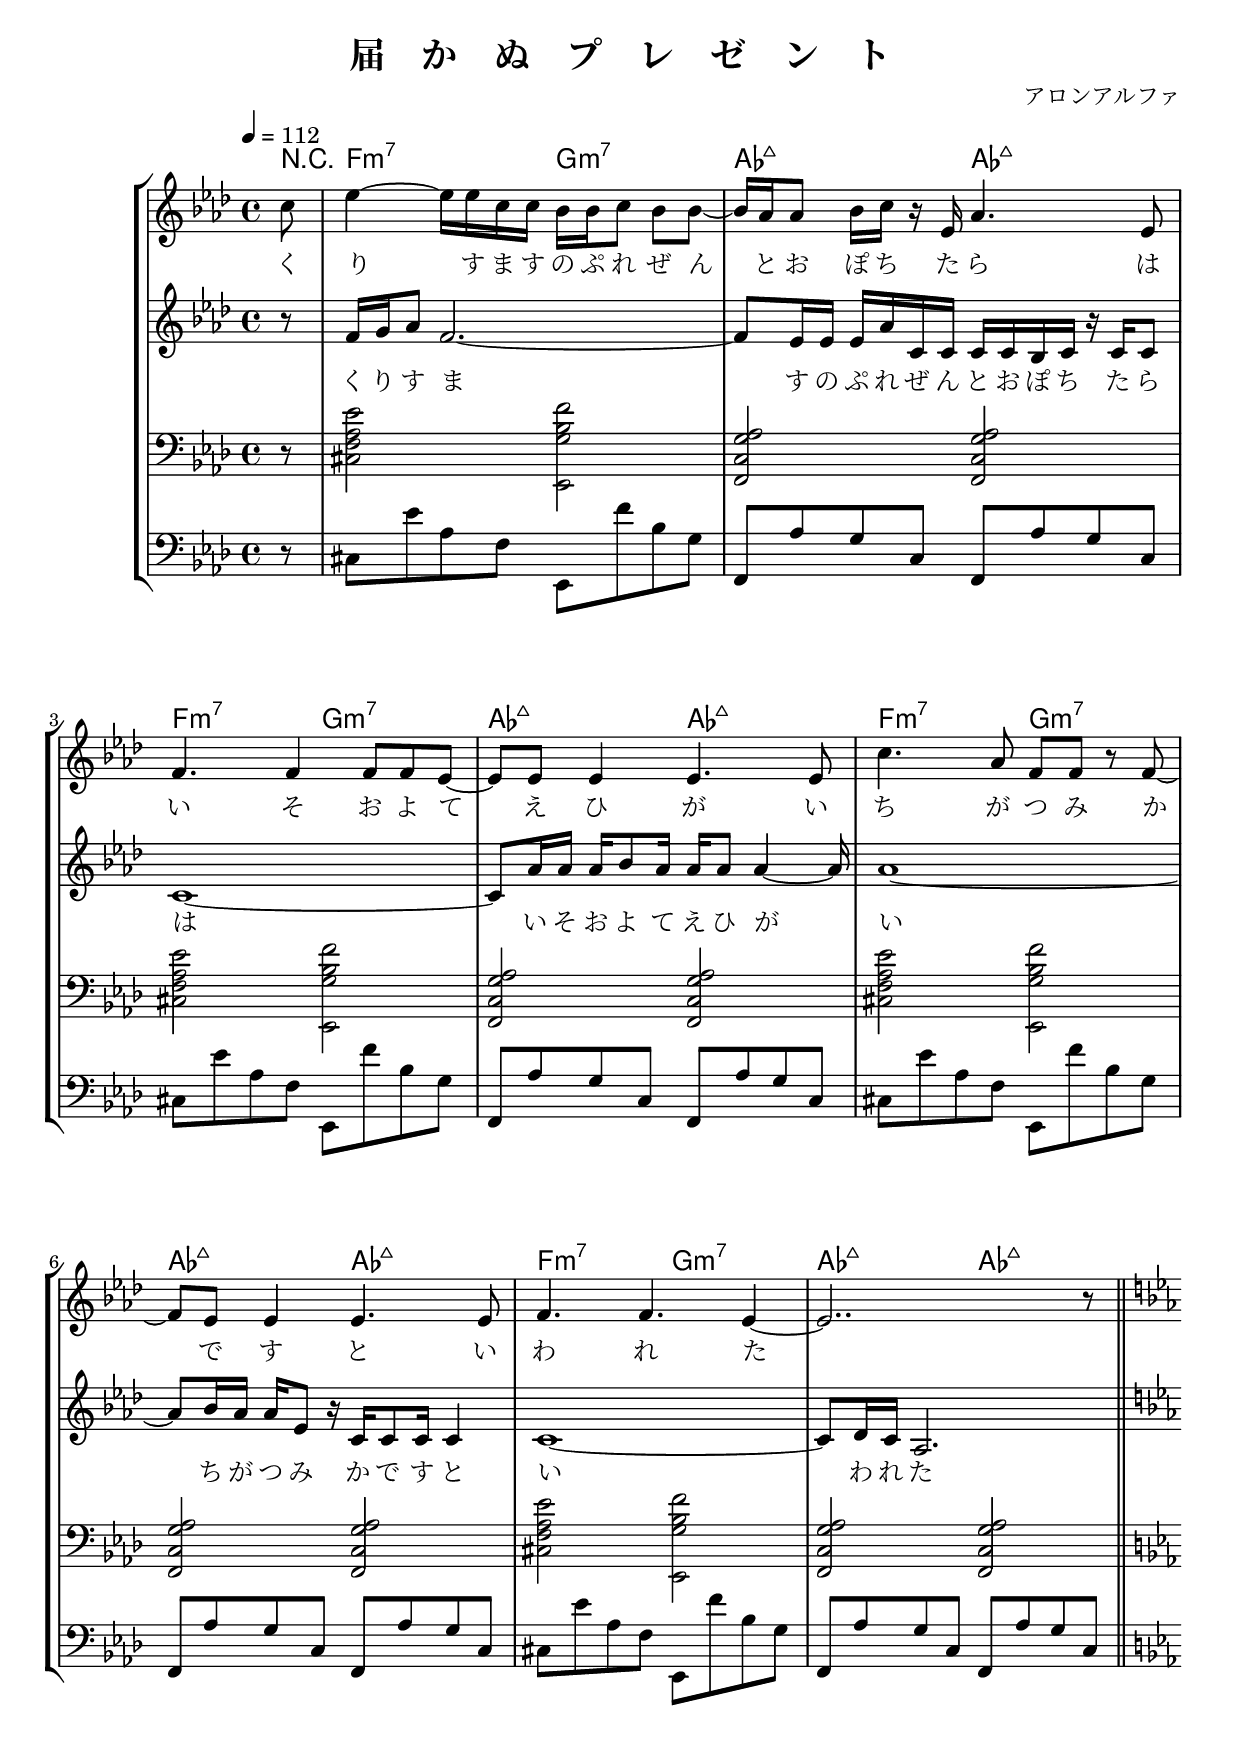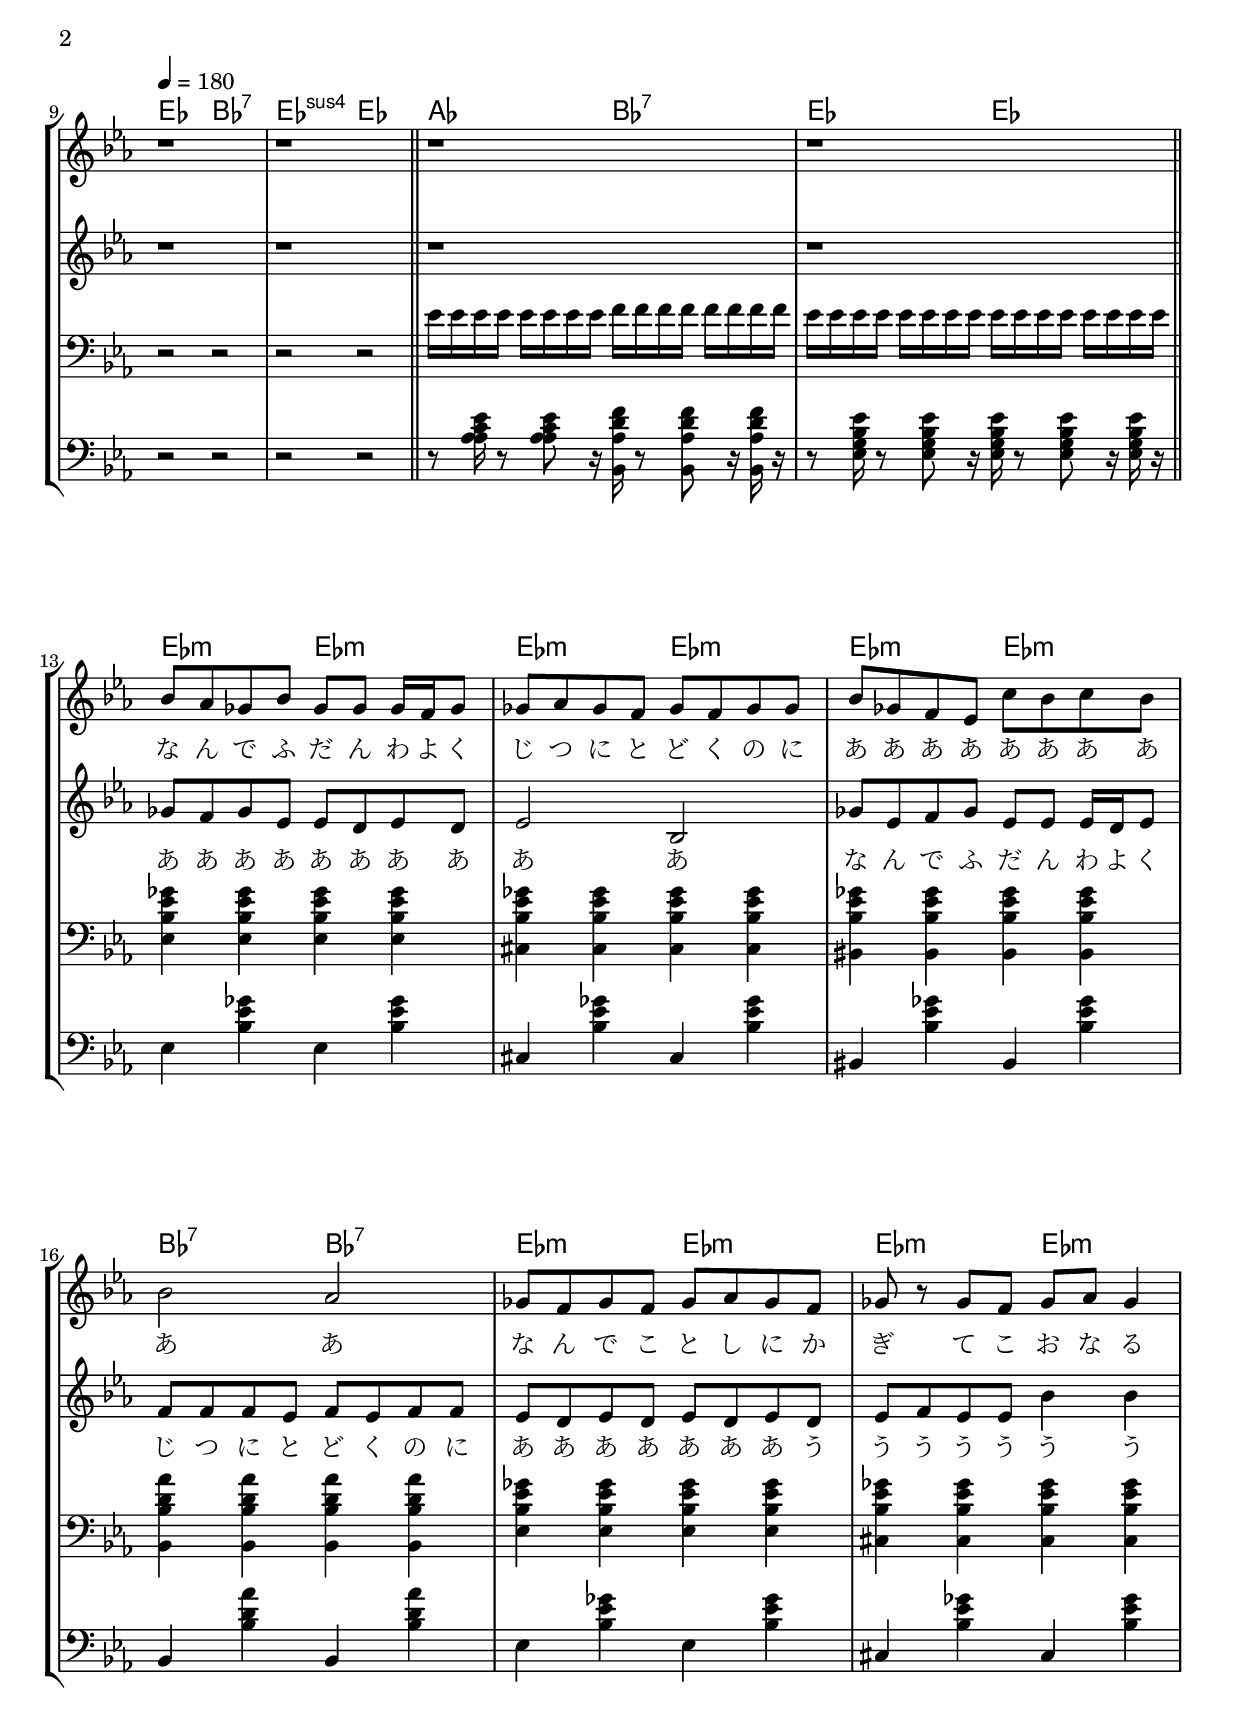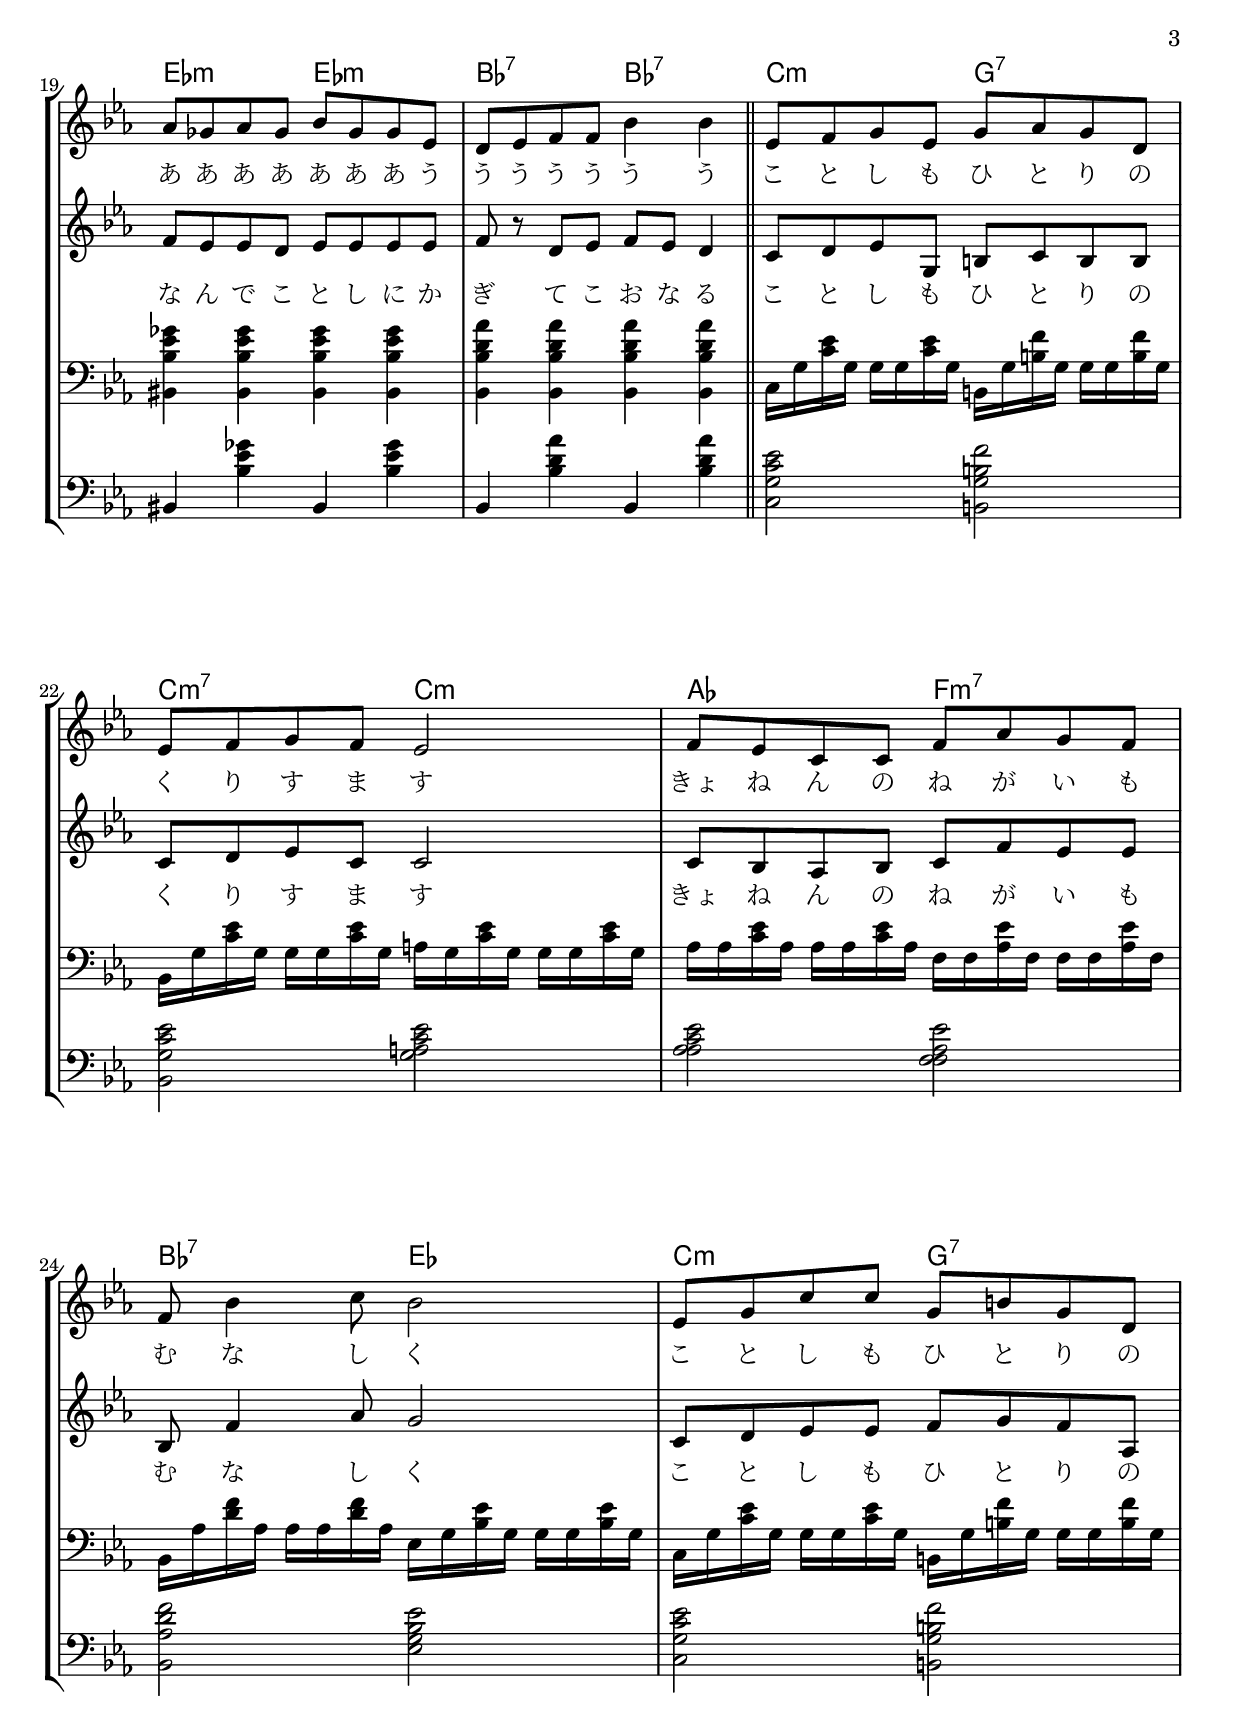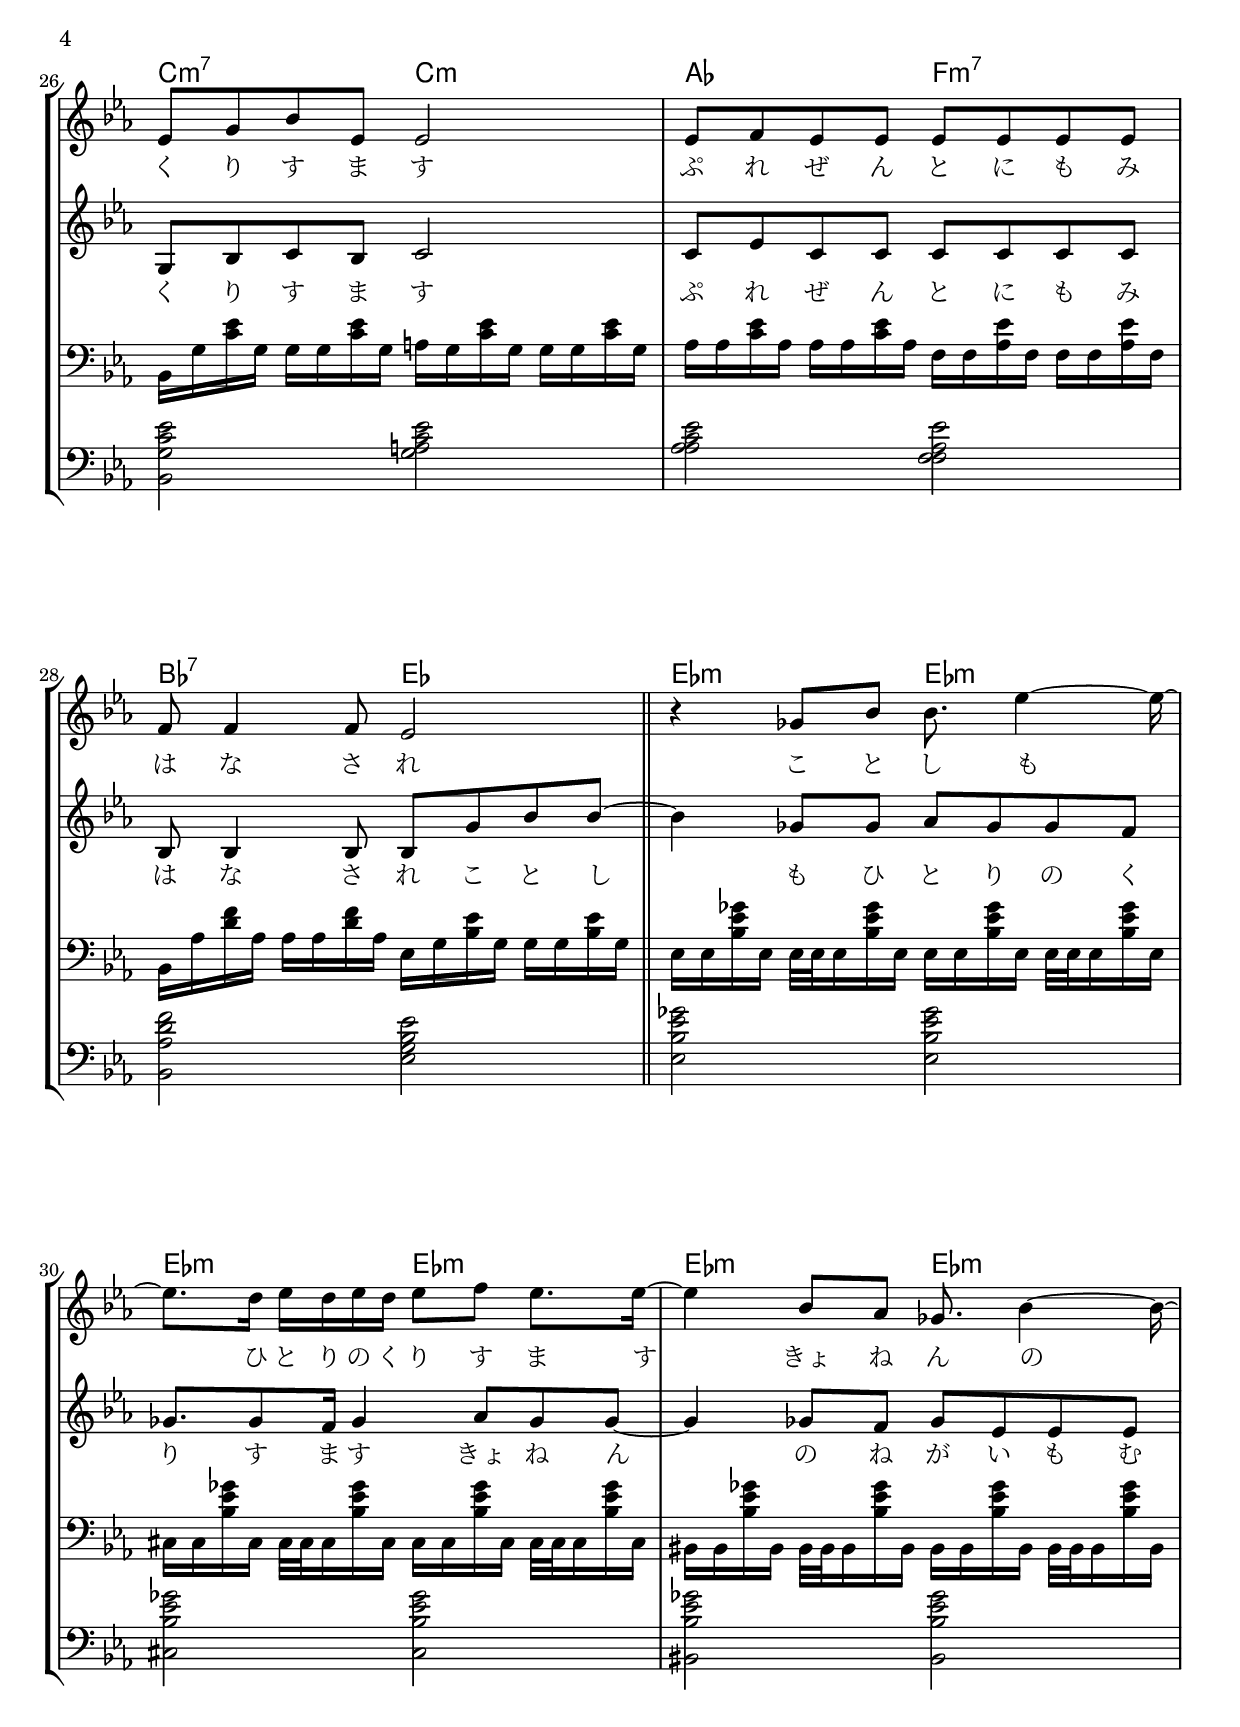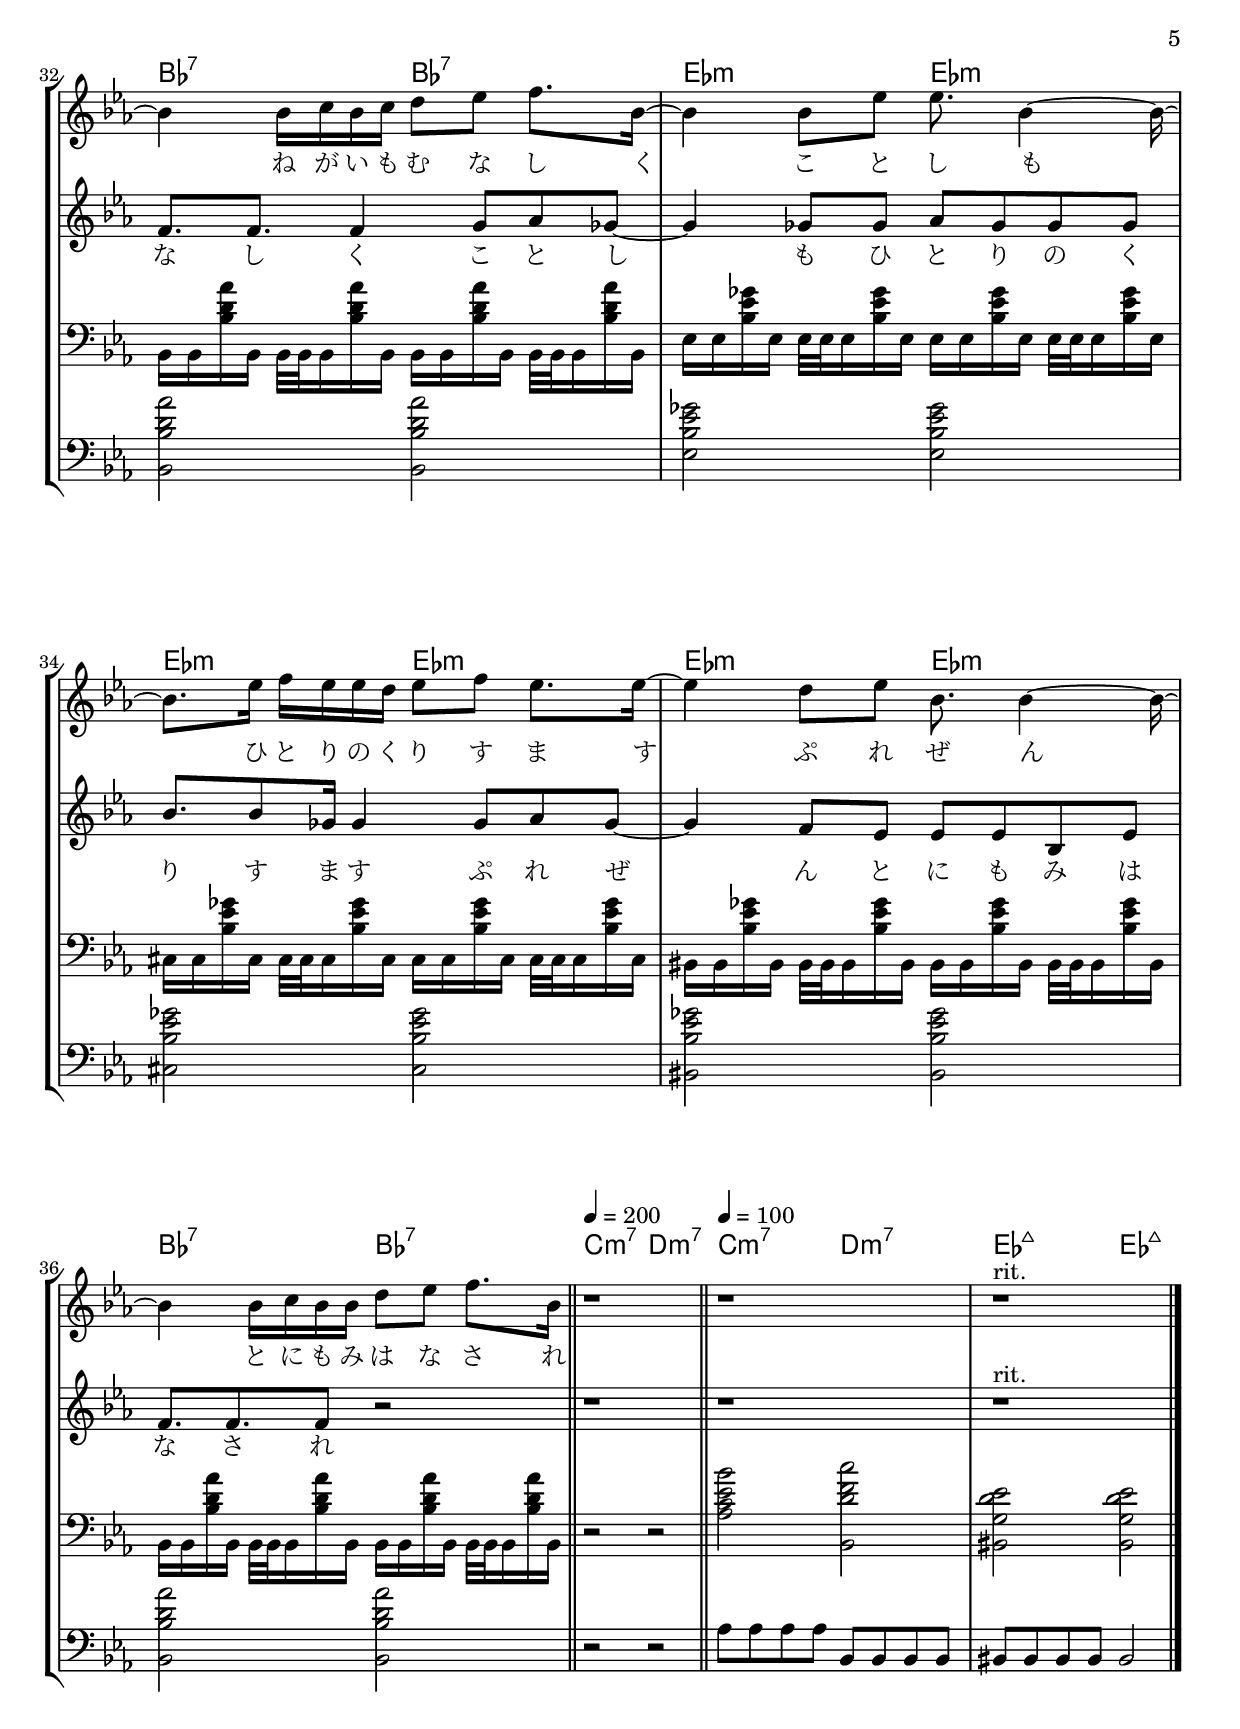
\version "2.12.1"

\header {
	title = \markup {届　か　ぬ　プ　レ　ゼ　ン　ト}
	composer = \markup \center-column {アロンアルファ}
}

harmony = \chordmode {
		r8f2:min7 g:m7 as:maj7 as:maj7 f:min7 g:m7 as:maj7 as:maj7 f:min7 g:m7 as:maj7 as:maj7 f:min7 g:m7 as:maj7 as:maj7 

	es bes:7 es:sus4 es 

	as bes:7 es es 

	es:m es:m es:m es:m es:m es:m bes:7 bes:7 es:m es:m es:m es:m es:m es:m bes:7 bes:7 

	c:m g:7 c:min7 c:m as f:min7 bes:7 es c:m g:7 c:min7 c:m as f:min7 bes:7 es 

	es:m es:m es:m es:m es:m es:m bes:7 bes:7 es:m es:m es:m es:m es:m es:m bes:7 bes:7 

	c:min7 d:m7 

	c:min7 d:m7 es:maj7 es:maj7 
}

melody = {
	\set Staff.midiInstrument = #"fss0.35"
	\set Staff.midiMinimumVolume = #0.7
	\set Staff.midiMaximumVolume = #0.9
	\partial 8*1
		\key as \major
	\tempo 4 = 112
c''8 
	es''4~es''16  es''16  c''16  c''16  bes'16  bes'16  c''8  bes'8  bes'8~ 
	bes'16  as'16  as'8  bes'16  c''16  r16  es'16  as'4.  es'8 
	f'4.  f'4  f'8  f'8  es'8~ 
	es'8  es'8  es'4  es'4.  es'8 
	c''4.  as'8  f'8  f'8  r8  f'8~ 
	f'8  es'8  es'4  es'4.  es'8 
	f'4.  f'4.  es'4~ 
	es'2..  	r8 	\key es \major
	\tempo 4 = 180
	r1 | r1   
	r1 | r1   
	\set Staff.midiInstrument = #"fss0.35"
	\set Staff.midiMinimumVolume = #0.7
	\set Staff.midiMaximumVolume = #0.9
	bes'8  as'8  ges'8  bes'8  ges'8  ges'8  ges'16  f'16  ges'8 
	ges'8  as'8  ges'8  f'8  ges'8  f'8  ges'8  ges'8 
	bes'8  ges'8  f'8  es'8  c''8  bes'8  c''8  bes'8 
	bes'2  as'2 
	ges'8  f'8  ges'8  f'8  ges'8  as'8  ges'8  f'8 
	ges'8  r8  ges'8  f'8  ges'8  as'8  ges'4 
	as'8  ges'8  as'8  ges'8  bes'8  ges'8  ges'8  es'8 
	d'8  es'8  f'8  f'8  bes'4  bes'4
	\set Staff.midiInstrument = #"fss0.35"
	\set Staff.midiMinimumVolume = #0.7
	\set Staff.midiMaximumVolume = #0.9
	es'8  f'8  g'8  es'8  g'8  as'8  g'8  d'8 
	es'8  f'8  g'8  f'8  es'2 
	f'8  es'8  c'8  c'8  f'8  as'8  g'8  f'8 
	f'8  bes'4  c''8  bes'2 
	es'8  g'8  c''8  c''8  g'8  b'8  g'8  d'8 
	es'8  g'8  bes'8  es'8  es'2 
	es'8  f'8  es'8  es'8  es'8  es'8  es'8  es'8 
	f'8  f'4  f'8  es'2
	\set Staff.midiInstrument = #"Distorted Guitar"
	\set Staff.midiMinimumVolume = #0.7
	\set Staff.midiMaximumVolume = #0.9
	r4 ges'8  bes'8  bes'8.  es''4~es''16~ 
	es''8.  d''16  es''16  d''16  es''16  d''16  es''8  f''8  es''8.  es''16~ 
	es''4  bes'8  as'8  ges'8.  bes'4~bes'16~ 
	bes'4  bes'16  c''16  bes'16  c''16  d''8  es''8  f''8.  bes'16~ 
	bes'4  bes'8  es''8  es''8.  bes'4~bes'16~ 
	bes'8.  es''16  f''16  es''16  es''16  d''16  es''8  f''8  es''8.  es''16~ 
	es''4  d''8  es''8  bes'8.  bes'4~bes'16~ 
	bes'4  bes'16  c''16  bes'16  bes'16  d''8  es''8  f''8.  bes'16
	\tempo 4 = 200
	r1   
	\tempo 4 = 100
	r1 | r1^"rit." \bar "|."
}

words = \lyricmode {
	く  り  す  ま  す  の  ぷ  れ  ぜ  ん  と  お  ぽ  ち  た  ら  は  い  そ  お  よ  て  え  ひ  が  い  ち  が  つ  み  か  で  す  と  い  わ  れ  た  
	
	
	な  ん  で  ふ  だ  ん  わ  よ  く  じ  つ  に  と  ど  く  の  に  あ  あ  あ  あ  あ  あ  あ  あ  あ  あ  な  ん  で  こ  と  し  に  か  ぎ  て  こ  お  な  る  あ  あ  あ  あ  あ  あ  あ  う  う  う  う  う  う  う  
	こ  と  し  も  ひ  と  り  の  く  り  す  ま  す  きょ  ね  ん  の  ね  が  い  も  む  な  し  く  こ  と  し  も  ひ  と  り  の  く  り  す  ま  す  ぷ  れ  ぜ  ん  と  に  も  み  は  な  さ  れ  
	こ  と  し  も  ひ  と  り  の  く  り  す  ま  す  きょ  ね  ん  の  ね  が  い  も  む  な  し  く  こ  と  し  も  ひ  と  り  の  く  り  す  ま  す  ぷ  れ  ぜ  ん  と  に  も  み  は  な  さ  れ  
	
	
}

secondmelody = {
	\set Staff.midiInstrument = #"Electric Piano 1"
	\set Staff.midiMinimumVolume = #0.7
	\set Staff.midiMaximumVolume = #0.9
	\partial 8*1
		\key as \major
	\tempo 4 = 112
r8  f'16  g'16  as'8  f'2.~ 
	f'8  es'16  es'16  es'16  as'16  c'16  c'16  c'16  c'16  bes16  c'16  r16  c'16  c'8 
	c'1~ 
	c'8  as'16  as'16  as'16  bes'8  as'16  as'16  as'8  as'4~as'16 
	as'1~ 
	as'8  bes'16  as'16  as'16  es'8  r16  c'16  c'8  c'16  c'4 
	c'1~ 
	c'8  des'16  c'16  as2.
	\key es \major
	\tempo 4 = 180
	r1 | r1   
	r1 | r1   
	\set Staff.midiInstrument = #"mmi0.48"
	\set Staff.midiMinimumVolume = #0.7
	\set Staff.midiMaximumVolume = #0.9
	ges'8  f'8  ges'8  es'8  es'8  d'8  es'8  d'8 
	es'2  bes2 
	ges'8  es'8  f'8  ges'8  es'8  es'8  es'16  d'16  es'8 
	f'8  f'8  f'8  es'8  f'8  es'8  f'8  f'8 
	es'8  d'8  es'8  d'8  es'8  d'8  es'8  d'8 
	es'8  f'8  es'8  es'8  bes'4  bes'4 
	f'8  es'8  es'8  d'8  es'8  es'8  es'8  es'8 
	f'8  r8  d'8  es'8  f'8  es'8  d'4
	\set Staff.midiInstrument = #"fss0.6"
	\set Staff.midiMinimumVolume = #0.7
	\set Staff.midiMaximumVolume = #0.9
	c'8  d'8  es'8  g8  b8  c'8  b8  b8 
	c'8  d'8  es'8  c'8  c'2 
	c'8  bes8  as8  bes8  c'8  f'8  es'8  es'8 
	bes8  f'4  as'8  g'2 
	c'8  d'8  es'8  es'8  f'8  g'8  f'8  as8 
	g8  bes8  c'8  bes8  c'2 
	c'8  es'8  c'8  c'8  c'8  c'8  c'8  c'8 
	bes8  bes4  bes8  bes8  	\set Staff.midiInstrument = #"Overdriven Guitar"
	\set Staff.midiMinimumVolume = #0.7
	\set Staff.midiMaximumVolume = #0.9
	g'8  bes'8  bes'8~ 
	bes'4  ges'8  ges'8  as'8  ges'8  ges'8  f'8 
	ges'8.  ges'8  f'16  ges'4  as'8  ges'8  ges'8~ 
	ges'4  ges'8  f'8  ges'8  es'8  es'8  es'8 
	f'8.  f'8.  f'4  g'8  as'8  ges'8~ 
	ges'4  ges'8  ges'8  as'8  ges'8  ges'8  ges'8 
	bes'8.  bes'8  ges'16  ges'4  ges'8  as'8  ges'8~ 
	ges'4  f'8  es'8  es'8  es'8  bes8  es'8 
	f'8.  f'8.  f'8  	r2 	\tempo 4 = 200
	r1   
	\tempo 4 = 100
	r1 | r1^"rit." \bar "|."
}

secondwords = \lyricmode {
	く  り  す  ま  す  の  ぷ  れ  ぜ  ん  と  お  ぽ  ち  た  ら  は  い  そ  お  よ  て  え  ひ  が  い  ち  が  つ  み  か  で  す  と  い  わ  れ  た  
	
	
	あ  あ  あ  あ  あ  あ  あ  あ  あ  あ  な  ん  で  ふ  だ  ん  わ  よ  く  じ  つ  に  と  ど  く  の  に  あ  あ  あ  あ  あ  あ  あ  う  う  う  う  う  う  う  な  ん  で  こ  と  し  に  か  ぎ  て  こ  お  な  る  
	こ  と  し  も  ひ  と  り  の  く  り  す  ま  す  きょ  ね  ん  の  ね  が  い  も  む  な  し  く  こ  と  し  も  ひ  と  り  の  く  り  す  ま  す  ぷ  れ  ぜ  ん  と  に  も  み  は  な  さ  れ  
	こ  と  し  も  ひ  と  り  の  く  り  す  ま  す  きょ  ね  ん  の  ね  が  い  も  む  な  し  く  こ  と  し  も  ひ  と  り  の  く  り  す  ま  す  ぷ  れ  ぜ  ん  と  に  も  み  は  な  さ  れ  
	
	
}

tempochange = {
	\tempo 4 = 112
	r1 | r1 | r1 | r1 | r1 | r1 | r1 | r1 \bar "||"
	\tempo 4 = 180
	r1 | r1 \bar "||"
	\tempo 4 = 180
	r1 | r1 \bar "||"
	\tempo 4 = 180
	r1 | r1 | r1 | r1 | r1 | r1 | r1 | r1 \bar "||"
	\tempo 4 = 180
	r1 | r1 | r1 | r1 | r1 | r1 | r1 | r1 \bar "||"
	\tempo 4 = 180
	r1 | r1 | r1 | r1 | r1 | r1 | r1 | r1 \bar "||"
	\tempo 4 = 200
	r1 \bar "||"
	\tempo 4 = 100
	r1 | \tempo 4 = 75 r2 \tempo 4 = 66 r2 \bar "|."
}

mainacc = {
	\clef bass
	\set Staff.midiInstrument = #"Electric Piano 1"
	\set Staff.midiMinimumVolume = #0.3
	\set Staff.midiMaximumVolume = #0.6
	\key as \major
	\tempo 4 = 112
	\partial 8*1
	r8	<cis f as es'>2
	<es, g bes f'>2
	<f, c g as>2
	<f, c g as>2
	<cis f as es'>2
	<es, g bes f'>2
	<f, c g as>2
	<f, c g as>2
	<cis f as es'>2
	<es, g bes f'>2
	<f, c g as>2
	<f, c g as>2
	<cis f as es'>2
	<es, g bes f'>2
	<f, c g as>2
	<f, c g as>2
	\bar "||"

	\set Staff.midiInstrument = #"Acoustic grand"
	\set Staff.midiMinimumVolume = #0.3
	\set Staff.midiMaximumVolume = #0.6
	\key es \major
	\tempo 4 = 180
	r2
	r2
	r2
	r2
	\bar "||"

	\set Staff.midiInstrument = #"Tinkle Bell"
	\set Staff.midiMinimumVolume = #0.3
	\set Staff.midiMaximumVolume = #0.6
	es'16 es'16 es'16 es'16 es'16 es'16 es'16 es'16
	f'16 f'16 f'16 f'16 f'16 f'16 f'16 f'16
	es'16 es'16 es'16 es'16 es'16 es'16 es'16 es'16
	es'16 es'16 es'16 es'16 es'16 es'16 es'16 es'16
	\bar "||"

	\set Staff.midiInstrument = #"Distorted Guitar"
	\set Staff.midiMinimumVolume = #0.3
	\set Staff.midiMaximumVolume = #0.6
	<es bes es' ges'>4 <es bes es' ges'>4
	<es bes es' ges'>4 <es bes es' ges'>4
	<cis bes es' ges'>4 <cis bes es' ges'>4
	<cis bes es' ges'>4 <cis bes es' ges'>4
	<bis, bes es' ges'>4 <bis, bes es' ges'>4
	<bis, bes es' ges'>4 <bis, bes es' ges'>4
	<bes, bes d' as'>4 <bes, bes d' as'>4
	<bes, bes d' as'>4 <bes, bes d' as'>4
	<es bes es' ges'>4 <es bes es' ges'>4
	<es bes es' ges'>4 <es bes es' ges'>4
	<cis bes es' ges'>4 <cis bes es' ges'>4
	<cis bes es' ges'>4 <cis bes es' ges'>4
	<bis, bes es' ges'>4 <bis, bes es' ges'>4
	<bis, bes es' ges'>4 <bis, bes es' ges'>4
	<bes, bes d' as'>4 <bes, bes d' as'>4
	<bes, bes d' as'>4 <bes, bes d' as'>4
	\bar "||"

	\set Staff.midiInstrument = #"Guitar harmonics"
	\set Staff.midiMinimumVolume = #0.3
	\set Staff.midiMaximumVolume = #0.6
	c16 g <c' es'> g g g <c' es'> g
	b,16 g <b f'> g g g <b f'> g
	bes,16 g <c' es'> g g g <c' es'> g
	a16 g <c' es'> g g g <c' es'> g
	as16 as <c' es'> as as as <c' es'> as
	f16 f <as es'> f f f <as es'> f
	bes,16 as <d' f'> as as as <d' f'> as
	es16 g <bes es'> g g g <bes es'> g
	c16 g <c' es'> g g g <c' es'> g
	b,16 g <b f'> g g g <b f'> g
	bes,16 g <c' es'> g g g <c' es'> g
	a16 g <c' es'> g g g <c' es'> g
	as16 as <c' es'> as as as <c' es'> as
	f16 f <as es'> f f f <as es'> f
	bes,16 as <d' f'> as as as <d' f'> as
	es16 g <bes es'> g g g <bes es'> g
	\bar "||"

	\set Staff.midiInstrument = #"Guitar harmonics"
	\set Staff.midiMinimumVolume = #0.3
	\set Staff.midiMaximumVolume = #0.6
	es16 es16 <bes es' ges'>16 es16   es32 es32 es16 <bes es' ges'>16 es16
	es16 es16 <bes es' ges'>16 es16   es32 es32 es16 <bes es' ges'>16 es16
	cis16 cis16 <bes es' ges'>16 cis16   cis32 cis32 cis16 <bes es' ges'>16 cis16
	cis16 cis16 <bes es' ges'>16 cis16   cis32 cis32 cis16 <bes es' ges'>16 cis16
	bis,16 bis,16 <bes es' ges'>16 bis,16   bis,32 bis,32 bis,16 <bes es' ges'>16 bis,16
	bis,16 bis,16 <bes es' ges'>16 bis,16   bis,32 bis,32 bis,16 <bes es' ges'>16 bis,16
	bes,16 bes,16 <bes d' as'>16 bes,16   bes,32 bes,32 bes,16 <bes d' as'>16 bes,16
	bes,16 bes,16 <bes d' as'>16 bes,16   bes,32 bes,32 bes,16 <bes d' as'>16 bes,16
	es16 es16 <bes es' ges'>16 es16   es32 es32 es16 <bes es' ges'>16 es16
	es16 es16 <bes es' ges'>16 es16   es32 es32 es16 <bes es' ges'>16 es16
	cis16 cis16 <bes es' ges'>16 cis16   cis32 cis32 cis16 <bes es' ges'>16 cis16
	cis16 cis16 <bes es' ges'>16 cis16   cis32 cis32 cis16 <bes es' ges'>16 cis16
	bis,16 bis,16 <bes es' ges'>16 bis,16   bis,32 bis,32 bis,16 <bes es' ges'>16 bis,16
	bis,16 bis,16 <bes es' ges'>16 bis,16   bis,32 bis,32 bis,16 <bes es' ges'>16 bis,16
	bes,16 bes,16 <bes d' as'>16 bes,16   bes,32 bes,32 bes,16 <bes d' as'>16 bes,16
	bes,16 bes,16 <bes d' as'>16 bes,16   bes,32 bes,32 bes,16 <bes d' as'>16 bes,16
	\bar "||"

	\set Staff.midiInstrument = #"Acoustic grand"
	\set Staff.midiMinimumVolume = #0.3
	\set Staff.midiMaximumVolume = #0.6
	\tempo 4 = 200
	r2
	r2
	\bar "||"

	\set Staff.midiInstrument = #"String Ensemble 1"
	\set Staff.midiMinimumVolume = #0.3
	\set Staff.midiMaximumVolume = #0.6
	\tempo 4 = 100
	<as c' es' bes'>2
	<bes, d' f' c''>2
	<bis, g d' es'>2
	<bis, g d' es'>2
	\bar "|."
}

subacc = {
	\clef bass
	\set Staff.midiInstrument = #"Electric Guitar (muted)"
	\set Staff.midiMinimumVolume = #0.3
	\set Staff.midiMaximumVolume = #0.6
	\key as \major
	\tempo 4 = 112
	\partial 8*1
	r8	cis8 es' as f
	es,8 f' bes g
	f,8 as g c
	f,8 as g c
	cis8 es' as f
	es,8 f' bes g
	f,8 as g c
	f,8 as g c
	cis8 es' as f
	es,8 f' bes g
	f,8 as g c
	f,8 as g c
	cis8 es' as f
	es,8 f' bes g
	f,8 as g c
	f,8 as g c
	\bar "||"

	\set Staff.midiInstrument = #"Acoustic grand"
	\set Staff.midiMinimumVolume = #0.3
	\set Staff.midiMaximumVolume = #0.6
	\key es \major
	\tempo 4 = 180
	r2
	r2
	r2
	r2
	\bar "||"

	\set Staff.midiInstrument = #"Gunshot"
	\set Staff.midiMinimumVolume = #0.3
	\set Staff.midiMaximumVolume = #0.6
	r8 <as as c' es'>16 r8 <as as c' es'>8 r16
	<bes, as d' f'>16 r8      <bes, as d' f'>8 r16 <bes, as d' f'>16 r16
	r8 <es g bes es'>16 r8 <es g bes es'>8 r16
	<es g bes es'>16 r8      <es g bes es'>8 r16 <es g bes es'>16 r16
	\bar "||"

	\set Staff.midiInstrument = #"Orchestra Hit"
	\set Staff.midiMinimumVolume = #0.3
	\set Staff.midiMaximumVolume = #0.6
	es4 <bes es' ges'>4
	es4 <bes es' ges'>4
	cis4 <bes es' ges'>4
	cis4 <bes es' ges'>4
	bis,4 <bes es' ges'>4
	bis,4 <bes es' ges'>4
	bes,4 <bes d' as'>4
	bes,4 <bes d' as'>4
	es4 <bes es' ges'>4
	es4 <bes es' ges'>4
	cis4 <bes es' ges'>4
	cis4 <bes es' ges'>4
	bis,4 <bes es' ges'>4
	bis,4 <bes es' ges'>4
	bes,4 <bes d' as'>4
	bes,4 <bes d' as'>4
	\bar "||"

	\set Staff.midiInstrument = #"String Ensemble 2"
	\set Staff.midiMinimumVolume = #0.3
	\set Staff.midiMaximumVolume = #0.6
	<c g c' es'>2
	<b, g b f'>2
	<bes, g c' es'>2
	<a g c' es'>2
	<as as c' es'>2
	<f f as es'>2
	<bes, as d' f'>2
	<es g bes es'>2
	<c g c' es'>2
	<b, g b f'>2
	<bes, g c' es'>2
	<a g c' es'>2
	<as as c' es'>2
	<f f as es'>2
	<bes, as d' f'>2
	<es g bes es'>2
	\bar "||"

	\set Staff.midiInstrument = #"Gunshot"
	\set Staff.midiMinimumVolume = #0.3
	\set Staff.midiMaximumVolume = #0.6
	<es bes es' ges'>2
	<es bes es' ges'>2
	<cis bes es' ges'>2
	<cis bes es' ges'>2
	<bis, bes es' ges'>2
	<bis, bes es' ges'>2
	<bes, bes d' as'>2
	<bes, bes d' as'>2
	<es bes es' ges'>2
	<es bes es' ges'>2
	<cis bes es' ges'>2
	<cis bes es' ges'>2
	<bis, bes es' ges'>2
	<bis, bes es' ges'>2
	<bes, bes d' as'>2
	<bes, bes d' as'>2
	\bar "||"

	\set Staff.midiInstrument = #"Acoustic grand"
	\set Staff.midiMinimumVolume = #0.3
	\set Staff.midiMaximumVolume = #0.6
	\tempo 4 = 200
	r2
	r2
	\bar "||"

	\set Staff.midiInstrument = #"Acoustic Bass"
	\set Staff.midiMinimumVolume = #0.3
	\set Staff.midiMaximumVolume = #0.6
	\tempo 4 = 100
	as8 as8 as8 as8
	bes,8 bes,8 bes,8 bes,8
	bis,8 bis,8 bis,8 bis,8
	bis,2
	\bar "|."
}

percA = {
	\drummode {
	\partial 8*1
	r8	cymr4 cymr4 cymr4 cymr4  |cymr4 cymr8 cymr16 cymr16 cymr4 cymr4  |cymr4 cymr4 cymr4 cymr4  |cymr4 cymr2.  |cymr4 cymr4 cymr4 cymr4  |cymr4 cymr8 cymr16 cymr16 cymr4 cymr4  |cymr4 cymr4 cymr4 cymr4  |cymr4 cymr2.  \bar "||"
	r1 |r1 \bar "||"
	r1  |hh4 hh4 hh2  \bar "||"
	r1  |hh4 hh4 hh4 hh4  |r1  |hh4 hh4 hh4 hh4  |r1  |hh4 hh4 hh4 hh4  |r1  |hh4 hh4 hh2  \bar "||"
	r1  |hh4 hh4 hh4 hh4  |r1  |hh4 hh4 hh4 hh4  |r1  |hh4 hh4 hh4 hh4  |r1  |hh4 hh4 hh2  \bar "||"
	r1  |hh4 hh4 hh4 hh4  |r1  |hh4 hh4 hh4 hh4  |r1  |hh4 hh4 hh4 hh4  |r1  |hh4 hh4 hh2  \bar "||"
	r1 \bar "||"
	r1 |r1 \bar "|."
	}
}

percB = {
	\drummode {
	\partial 8*1
	r8	r2 sn2  |r2 sn2  |r2 sn2  |r8 sn8 sn2.  |r2 sn2  |r2 sn2  |r2 sn2  |r8 sn8 sn2.  \bar "||"
	r1 |r1 \bar "||"
	sn4 sn4 sn4 sn4  |r4 sn4 r16 sn16 sn16 sn16 sn16 sn16 sn16 sn16  \bar "||"
	sn4 sn4 sn4 sn4  |r4 sn2 sn8. sn16  |sn4 sn4 sn4 sn4  |r4 sn2 sn8. sn16  |sn4 sn4 sn4 sn4  |r4 sn2 sn8. sn16  |sn4 sn4 sn4 sn4  |r4 sn4 r16 sn16 sn16 sn16 sn16 sn16 sn16 sn16  \bar "||"
	sn4 sn4 sn4 sn4  |r4 sn2 sn8. sn16  |sn4 sn4 sn4 sn4  |r4 sn2 sn8. sn16  |sn4 sn4 sn4 sn4  |r4 sn2 sn8. sn16  |sn4 sn4 sn4 sn4  |r4 sn4 r16 sn16 sn16 sn16 sn16 sn16 sn16 sn16  \bar "||"
	sn4 sn4 sn4 sn4  |r4 sn2 sn8. sn16  |sn4 sn4 sn4 sn4  |r4 sn2 sn8. sn16  |sn4 sn4 sn4 sn4  |r4 sn2 sn8. sn16  |sn4 sn4 sn4 sn4  |r4 sn4 r16 sn16 sn16 sn16 sn16 sn16 sn16 sn16  \bar "||"
	r1 \bar "||"
	r1 |r1 \bar "|."
	}
}

percC = {
	\drummode {
	\partial 8*1
	r8	bd2. r8 bd8  |bd2. r8 bd8  |bd2. r8 bd8  |bd4. bd8 bd4. bd8  |bd2. r8 bd8  |bd2. r8 bd8  |bd2. r8 bd8  |bd2 r8 bd4.  \bar "||"
	r1 |r1 \bar "||"
	bd16 bd16 bd16 bd16 bd16 bd16 bd16 bd16 bd16 bd16 bd16 bd16 bd16 bd16 bd16 bd16  |bd8 bd8 bd8 bd8 bd8 bd8 bd8 bd8  \bar "||"
	bd16 bd16 bd16 bd16 bd16 bd16 bd16 bd16 bd16 bd16 bd16 bd16 bd16 bd16 bd16 bd16  |bd8 bd8 bd8 bd8 bd8 bd8 bd8 bd8  |bd16 bd16 bd16 bd16 bd16 bd16 bd16 bd16 bd16 bd16 bd16 bd16 bd16 bd16 bd16 bd16  |bd8 bd8 bd8 bd8 bd8 bd8 bd8 bd8  |bd16 bd16 bd16 bd16 bd16 bd16 bd16 bd16 bd16 bd16 bd16 bd16 bd16 bd16 bd16 bd16  |bd8 bd8 bd8 bd8 bd8 bd8 bd8 bd8  |bd16 bd16 bd16 bd16 bd16 bd16 bd16 bd16 bd16 bd16 bd16 bd16 bd16 bd16 bd16 bd16  |bd8 bd8 bd8 bd8 bd8 bd8 bd8 bd8  \bar "||"
	bd16 bd16 bd16 bd16 bd16 bd16 bd16 bd16 bd16 bd16 bd16 bd16 bd16 bd16 bd16 bd16  |bd8 bd8 bd8 bd8 bd8 bd8 bd8 bd8  |bd16 bd16 bd16 bd16 bd16 bd16 bd16 bd16 bd16 bd16 bd16 bd16 bd16 bd16 bd16 bd16  |bd8 bd8 bd8 bd8 bd8 bd8 bd8 bd8  |bd16 bd16 bd16 bd16 bd16 bd16 bd16 bd16 bd16 bd16 bd16 bd16 bd16 bd16 bd16 bd16  |bd8 bd8 bd8 bd8 bd8 bd8 bd8 bd8  |bd16 bd16 bd16 bd16 bd16 bd16 bd16 bd16 bd16 bd16 bd16 bd16 bd16 bd16 bd16 bd16  |bd8 bd8 bd8 bd8 bd8 bd8 bd8 bd8  \bar "||"
	bd16 bd16 bd16 bd16 bd16 bd16 bd16 bd16 bd16 bd16 bd16 bd16 bd16 bd16 bd16 bd16  |bd8 bd8 bd8 bd8 bd8 bd8 bd8 bd8  |bd16 bd16 bd16 bd16 bd16 bd16 bd16 bd16 bd16 bd16 bd16 bd16 bd16 bd16 bd16 bd16  |bd8 bd8 bd8 bd8 bd8 bd8 bd8 bd8  |bd16 bd16 bd16 bd16 bd16 bd16 bd16 bd16 bd16 bd16 bd16 bd16 bd16 bd16 bd16 bd16  |bd8 bd8 bd8 bd8 bd8 bd8 bd8 bd8  |bd16 bd16 bd16 bd16 bd16 bd16 bd16 bd16 bd16 bd16 bd16 bd16 bd16 bd16 bd16 bd16  |bd8 bd8 bd8 bd8 bd8 bd8 bd8 bd8  \bar "||"
	r1 \bar "||"
	r1 |r1 \bar "|."
	}
}

percD = {
	\drummode {
	\partial 8*1
	r8	r1 |r1 |r1 |r2 r8 tommh8 tommh4  |r1 |r1 |r1 |r8. tommh8. tommh2 r8  \bar "||"
	r1 |r1 \bar "||"
	r1  |r8 hho4 hho2 r8  \bar "||"
	r1  |r8 hho4 hho4 hho4 hho8  |r1  |r8 hho4 hho4 hho4 hho8  |r1  |r8 hho4 hho4 hho4 hho8  |r1  |r8 hho4 hho2 r8  \bar "||"
	r1  |r8 hho4 hho4 hho4 hho8  |r1  |r8 hho4 hho4 hho4 hho8  |r1  |r8 hho4 hho4 hho4 hho8  |r1  |r8 hho4 hho2 r8  \bar "||"
	r1  |r8 hho4 hho4 hho4 hho8  |r1  |r8 hho4 hho4 hho4 hho8  |r1  |r8 hho4 hho4 hho4 hho8  |r1  |r8 hho4 hho2 r8  \bar "||"
	r1 \bar "||"
	r1 |r1 \bar "|."
	}
}

percE = {
	\drummode {
	\partial 8*1
	r8	r1 |r1 |r1 |r2. r8 toml8  |r1 |r1 |r1 |r2. toml8 toml8  \bar "||"
	r1 |r1 \bar "||"
	cymc4 cymc4 cymc4 cymc4  |r1 \bar "||"
	cymc4 cymc4 cymc4 cymc4  |r1 |cymc4 cymc4 cymc4 cymc4  |r1 |cymc4 cymc4 cymc4 cymc4  |r1 |cymc4 cymc4 cymc4 cymc4  |r1 \bar "||"
	cymc4 cymc4 cymc4 cymc4  |r1 |cymc4 cymc4 cymc4 cymc4  |r1 |cymc4 cymc4 cymc4 cymc4  |r1 |cymc4 cymc4 cymc4 cymc4  |r1 \bar "||"
	cymc4 cymc4 cymc4 cymc4  |r1 |cymc4 cymc4 cymc4 cymc4  |r1 |cymc4 cymc4 cymc4 cymc4  |r1 |cymc4 cymc4 cymc4 cymc4  |r1 \bar "||"
	r1 \bar "||"
	r1 |r1 \bar "|."
	}
}

percF = {
	\drummode {
	\partial 8*1
	r8	r1 |r1 |r1 |r1 |r1 |r1 |r1 |hho1  \bar "||"
	r1 | r1 \bar "||"
	r8 tommh2 tommh8. tommh16 tommh8  |r1 \bar "||"
	r8 tommh2 tommh8. tommh16 tommh8  |r1 |r8 tommh2 tommh8. tommh16 tommh8  |r1 |r8 tommh2 tommh8. tommh16 tommh8  |r1 |r8 tommh2 tommh8. tommh16 tommh8  |r1 \bar "||"
	r8 tommh2 tommh8. tommh16 tommh8  |r1 |r8 tommh2 tommh8. tommh16 tommh8  |r1 |r8 tommh2 tommh8. tommh16 tommh8  |r1 |r8 tommh2 tommh8. tommh16 tommh8  |r1 \bar "||"
	r8 tommh2 tommh8. tommh16 tommh8  |r1 |r8 tommh2 tommh8. tommh16 tommh8  |r1 |r8 tommh2 tommh8. tommh16 tommh8  |r1 |r8 tommh2 tommh8. tommh16 tommh8  |r1 \bar "||"
	r1 \bar "||"
	r1 | r1 \bar "|."
	}
}

percG = {
	\drummode {
	\partial 8*1
	r8	r1 | r1 | r1 | r1 | r1 | r1 | r1 | r1 \bar "||"
	r1 | r1 \bar "||"
	r4. toml16 toml2 toml16  |r1 \bar "||"
	r4. toml16 toml2 toml16  |r1 |r4. toml16 toml2 toml16  |r1 |r4. toml16 toml2 toml16  |r1 |r4. toml16 toml2 toml16  |r1 \bar "||"
	r4. toml16 toml2 toml16  |r1 |r4. toml16 toml2 toml16  |r1 |r4. toml16 toml2 toml16  |r1 |r4. toml16 toml2 toml16  |r1 \bar "||"
	r4. toml16 toml2 toml16  |r1 |r4. toml16 toml2 toml16  |r1 |r4. toml16 toml2 toml16  |r1 |r4. toml16 toml2 toml16  |r1 \bar "||"
	r1 \bar "||"
	r1 | r1 \bar "|."
	}
}

\score {
	<<
		\new StaffGroup <<
			\new ChordNames {\harmony}
			\new Voice = "melody" {\melody}
			\new Lyrics \lyricsto "melody" \words
			\new Voice = "secondmelody" {\secondmelody}
			\new Lyrics \lyricsto "secondmelody" \secondwords
			\new Staff = "mainacc" {\mainacc}
			\new Staff = "subacc" {\subacc}
		>>
	>>
	\layout { }
}
